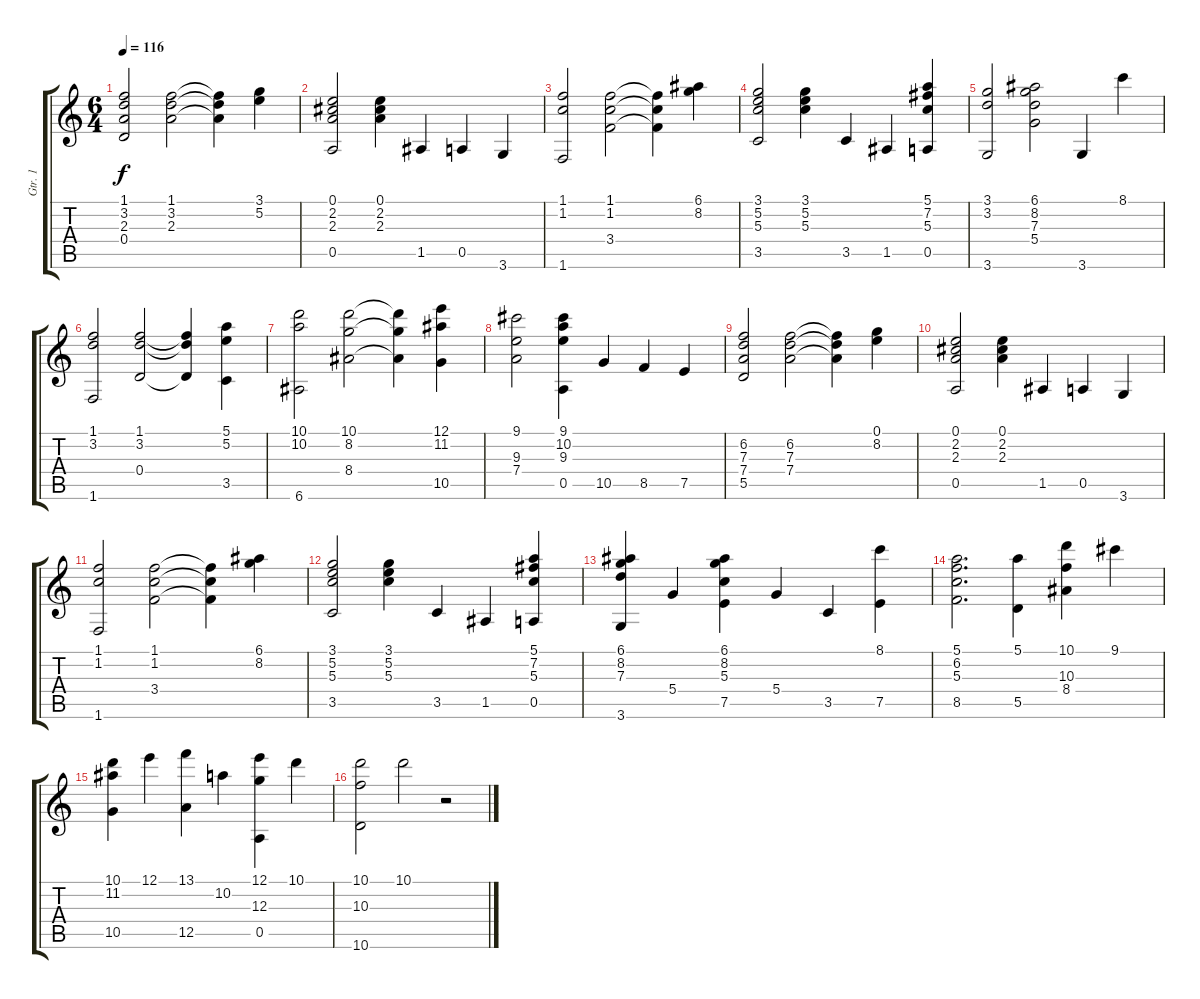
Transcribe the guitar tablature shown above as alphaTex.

\track ("Gtr. 1" "Gtr. 1") {instrument acousticguitarnylon}
\staff {score tabs}
\tuning (E4 B3 G3 D3 A2 E2) {hide}
\ts (6 4)
\tempo 116
\clef g2
\ks c
(1.1 3.2 2.3 0.4).2{dy f instrument acousticguitarnylon} (1.1 3.2 2.3).2 (1.1{t} 3.2{t} 2.3{t}).4 (3.1 5.2).4 |
(0.1 2.2 2.3 0.5).2 (0.1 2.2 2.3).4 1.5.4 0.5.4 3.6.4 |
(1.1 1.2 1.6).2 (1.1 1.2 3.4).2 (1.1{t} 1.2{t} 3.4{t}).4 (6.1 8.2).4 |
(3.1 5.2 5.3 3.5).2 (3.1 5.2 5.3).4 3.5.4 1.5.4 (5.1 7.2 5.3 0.5).4 |
(3.1 3.2 3.6).2 (6.1 8.2 7.3 5.4).2 3.6.4 8.1.4 |
(1.1 3.2 1.6).2 (1.1 3.2 0.4).2 (1.1{t} 3.2{t} 0.4{t}).4 (5.1 5.2 3.5).4 |
(10.1 10.2 6.6).2 (10.1 8.2 8.4).2 (10.1{t} 8.2{t} 8.4{t}).4 (12.1 11.2 10.5).4 |
(9.1 9.3 7.4).2 (9.1 10.2 9.3 0.5).4 10.5.4 8.5.4 7.5.4 |
(6.2 7.3 7.4 5.5).2 (6.2 7.3 7.4).2 (6.2{t} 7.3{t} 7.4{t}).4 (0.1 8.2).4 |
(0.1 2.2 2.3 0.5).2 (0.1 2.2 2.3).4 1.5.4 0.5.4 3.6.4 |
(1.1 1.2 1.6).2 (1.1 1.2 3.4).2 (1.1{t} 1.2{t} 3.4{t}).4 (6.1 8.2).4 |
(3.1 5.2 5.3 3.5).2 (3.1 5.2 5.3).4 3.5.4 1.5.4 (5.1 7.2 5.3 0.5).4 |
(6.1 8.2 7.3 3.6).4 5.4.4 (6.1 8.2 5.3 7.5).4 5.4.4 3.5.4 (8.1 7.5).4 |
(5.1 6.2 5.3 8.5).2{d} (5.1 5.5).4 (10.1 10.3 8.4).4 9.1.4 |
(10.1 11.2 10.5).4 12.1.4 (13.1 12.5).4 10.2.4 (12.1 12.3 0.5).4 10.1.4 |
(10.1 10.3 10.6).2 10.1.2 r.2
